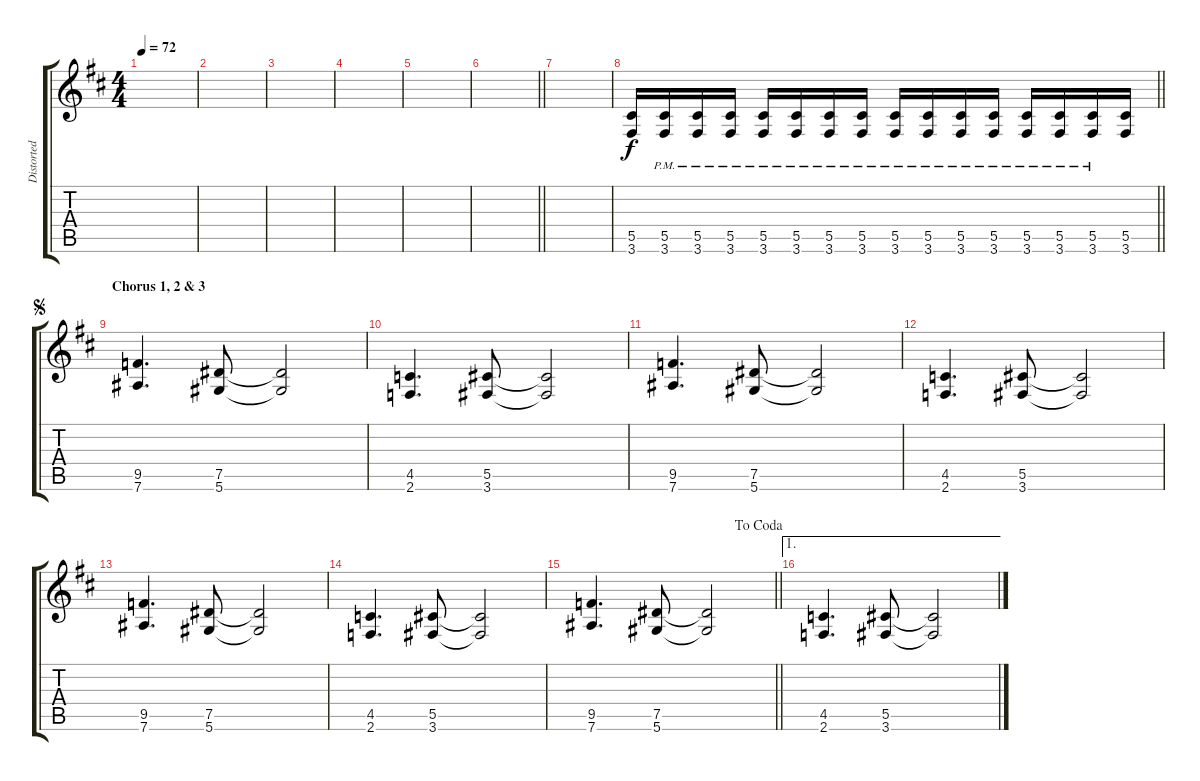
\track ("Distorted Guitar Ryhthm" "Distorted ") {instrument distortionguitar}
\staff {score tabs}
\tuning (Eb4 Bb3 F3 Db3 Ab2 Eb2) {hide}
\ts (4 4)
\tempo 72
\clef g2
\ks d
|
|
|
|
|
\barLineRight lightlight
|
|
\barLineRight lightlight
(5.5 3.6).16 (5.5 3.6{pm}).16 (5.5 3.6{pm}).16 (5.5 3.6{pm}).16 (5.5 3.6{pm}).16 (5.5 3.6{pm}).16 (5.5 3.6{pm}).16 (5.5 3.6{pm}).16 (5.5 3.6{pm}).16 (5.5 3.6{pm}).16 (5.5 3.6{pm}).16 (5.5 3.6{pm}).16 (5.5 3.6{pm}).16 (5.5 3.6{pm}).16 (5.5 3.6{pm}).16 (5.5 3.6).16 |
\section ("" "Chorus 1, 2 & 3")
\jump segno
(9.5 7.6).4{d} (7.5 5.6).8 (7.5{t} 5.6{t}).2 |
(4.5 2.6).4{d} (5.5 3.6).8 (5.5{t} 3.6{t}).2 |
(9.5 7.6).4{d} (7.5 5.6).8 (7.5{t} 5.6{t}).2 |
(4.5 2.6).4{d} (5.5 3.6).8 (5.5{t} 3.6{t}).2 |
(9.5 7.6).4{d} (7.5 5.6).8 (7.5{t} 5.6{t}).2 |
(4.5 2.6).4{d} (5.5 3.6).8 (5.5{t} 3.6{t}).2 |
\jump dacoda
\barLineRight lightlight
(9.5 7.6).4{d} (7.5 5.6).8 (7.5{t} 5.6{t}).2 |
\ae 1
(4.5 2.6).4{d} (5.5 3.6).8 (5.5{t} 3.6{t}).2
